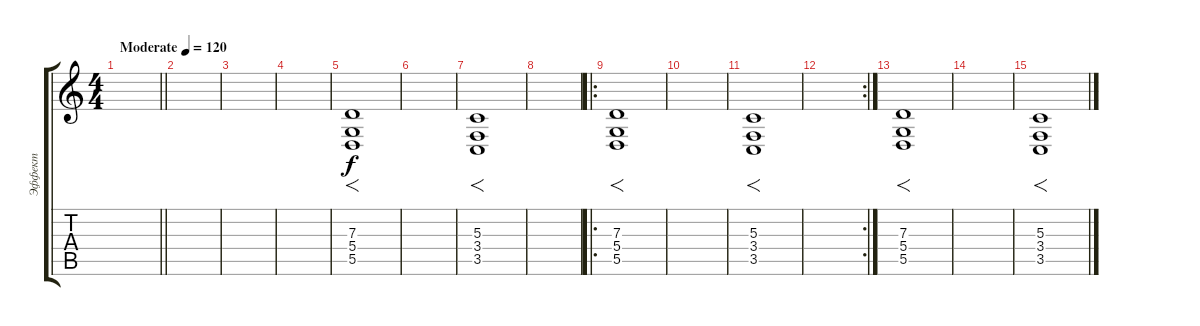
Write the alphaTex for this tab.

\track ("Эффект" "Эффект") {instrument fx2soundtrack}
\staff {score tabs}
\tuning (E4 B3 G3 D3 A2 E2) {hide}
\ts (4 4)
\tempo (120 "Moderate")
\clef g2
\barLineRight lightlight
\ks c
|
\section ("" "")
|
|
|
(7.3 5.4 5.5).1{f} |
|
(5.3 3.4 3.5).1{f} |
|
\ro
(7.3 5.4 5.5).1{f} |
|
(5.3 3.4 3.5).1{f} |
\rc 2
|
(7.3 5.4 5.5).1{f} |
|
(5.3 3.4 3.5).1{f}
